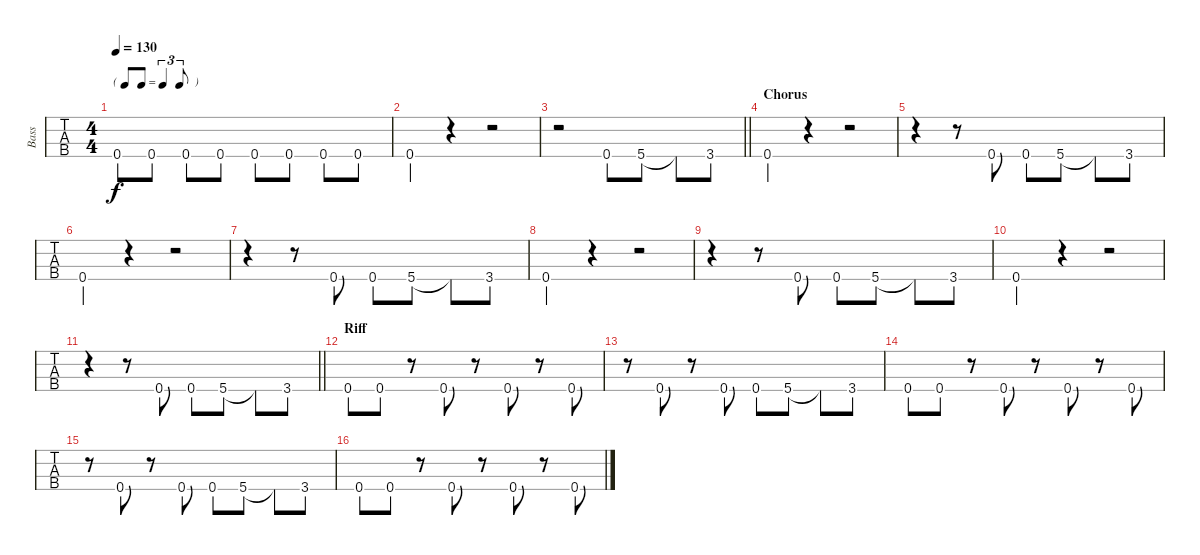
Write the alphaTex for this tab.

\track ("Bass" "Bass") {instrument electricbassfinger}
\staff {tabs}
\tuning (G2 D2 A1 E1) {hide}
\ts (4 4)
\tf triplet8th
\tempo 130
\clef f4
\ks c
0.4.8{dy f} 0.4.8 0.4.8 0.4.8 0.4.8 0.4.8 0.4.8 0.4.8 |
0.4.4 r.4 r.2 |
\barLineRight lightlight
r.2{volume 16} 0.4.8 5.4.8 5.4{t}.8 3.4.8 |
\section ("" "Chorus")
0.4.4 r.4 r.2 |
r.4 r.8 0.4.8 0.4.8 5.4.8 5.4{t}.8 3.4.8 |
0.4.4 r.4 r.2 |
r.4 r.8 0.4.8 0.4.8 5.4.8 5.4{t}.8 3.4.8 |
0.4.4 r.4 r.2 |
r.4 r.8 0.4.8 0.4.8 5.4.8 5.4{t}.8 3.4.8 |
0.4.4 r.4 r.2 |
\barLineRight lightlight
r.4 r.8 0.4.8 0.4.8 5.4.8 5.4{t}.8 3.4.8 |
\section ("" "Riff")
0.4.8 0.4.8 r.8 0.4.8 r.8 0.4.8 r.8 0.4.8 |
r.8 0.4.8 r.8 0.4.8 0.4.8 5.4.8 5.4{t}.8 3.4.8 |
0.4.8 0.4.8 r.8 0.4.8 r.8 0.4.8 r.8 0.4.8 |
r.8 0.4.8 r.8 0.4.8 0.4.8 5.4.8 5.4{t}.8 3.4.8 |
0.4.8 0.4.8 r.8 0.4.8 r.8 0.4.8 r.8 0.4.8
